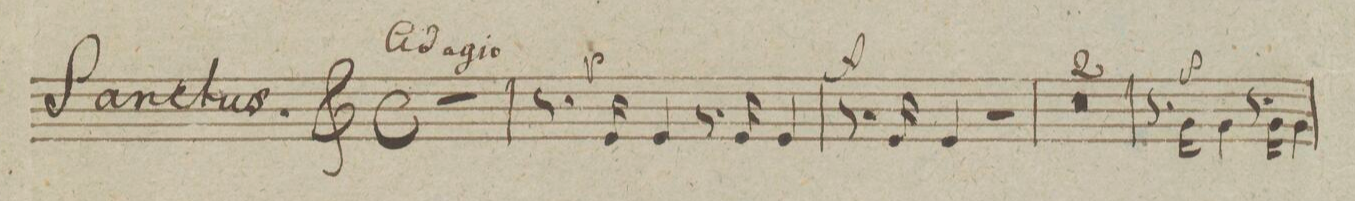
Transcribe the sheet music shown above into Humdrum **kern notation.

**kern	**dynam
*I"Clarino Secundo in C.	*
*clefG2	*
*k[]	*
*met(c)	*
*M4/4	*
1r	.
=2	=2
8.r	.
16e/	p
4e/	.
8.r	.
16e/	.
4e/	.
=3	=3
8.r	.
16e/	f
4e/	.
2r	.
=4	=4
0r	.
=5	=5
=6	=6
8.r	.
16g\	p
4g\	.
8.r	.
16g\	.
4g\	.
=7	=7
*-	*-
